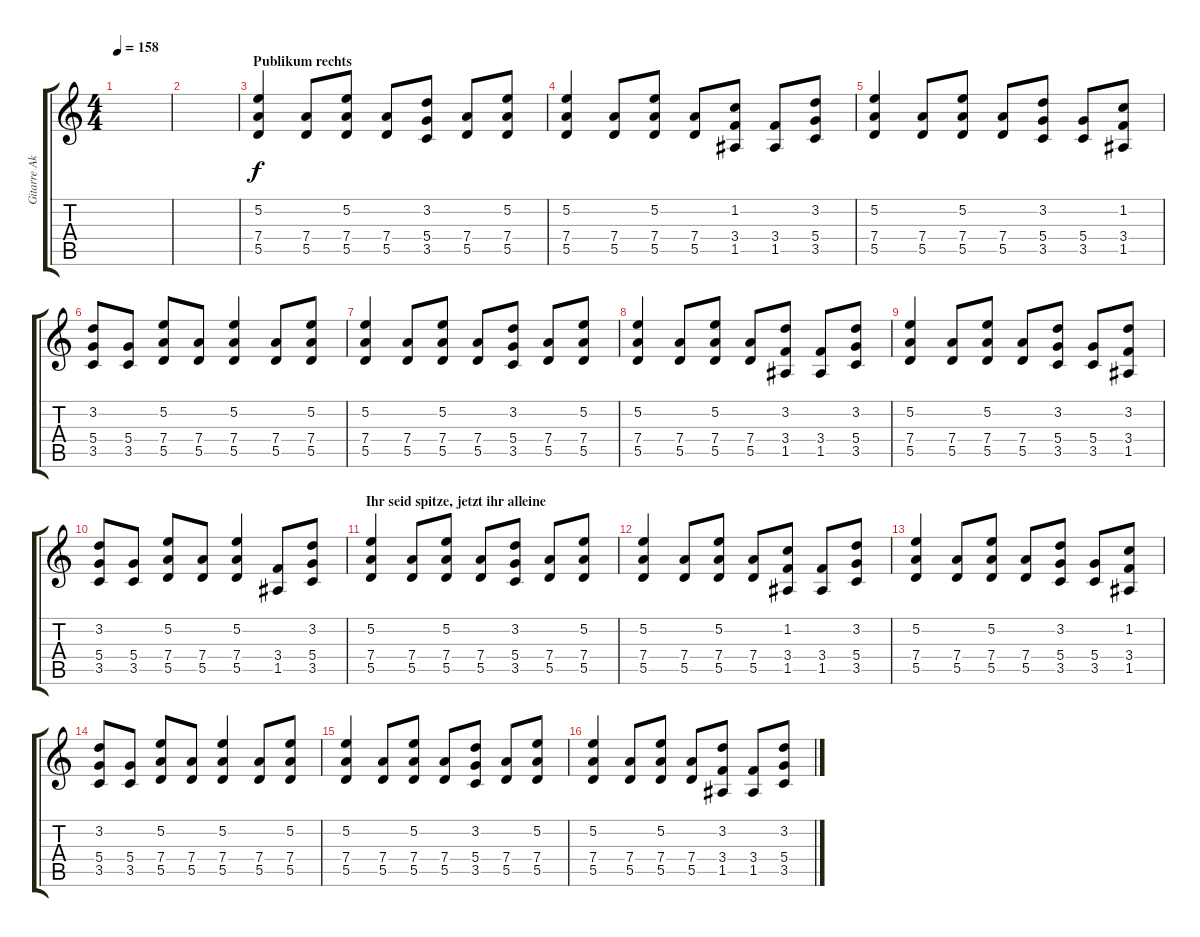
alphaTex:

\track ("Gitarre Akkustik" "Gitarre Ak") {instrument acousticguitarsteel}
\staff {score tabs}
\tuning (E4 B3 G3 D3 A2 D2) {hide}
\ts (4 4)
\tempo 158
\clef g2
\ks c
|
|
\section ("" "Publikum rechts")
(5.2 7.4 5.5).4 (7.4 5.5).8 (5.2 7.4 5.5).8 (7.4 5.5).8 (3.2 5.4 3.5).8 (7.4 5.5).8 (5.2 7.4 5.5).8 |
(5.2 7.4 5.5).4 (7.4 5.5).8 (5.2 7.4 5.5).8 (7.4 5.5).8 (1.2 3.4 1.5).8 (3.4 1.5).8 (3.2 5.4 3.5).8 |
(5.2 7.4 5.5).4 (7.4 5.5).8 (5.2 7.4 5.5).8 (7.4 5.5).8 (3.2 5.4 3.5).8 (5.4 3.5).8 (1.2 3.4 1.5).8 |
(3.2 5.4 3.5).8 (5.4 3.5).8 (5.2 7.4 5.5).8 (7.4 5.5).8 (5.2 7.4 5.5).4 (7.4 5.5).8 (5.2 7.4 5.5).8 |
(5.2 7.4 5.5).4 (7.4 5.5).8 (5.2 7.4 5.5).8 (7.4 5.5).8 (3.2 5.4 3.5).8 (7.4 5.5).8 (5.2 7.4 5.5).8 |
(5.2 7.4 5.5).4 (7.4 5.5).8 (5.2 7.4 5.5).8 (7.4 5.5).8 (3.2 3.4 1.5).8 (3.4 1.5).8 (3.2 5.4 3.5).8 |
(5.2 7.4 5.5).4 (7.4 5.5).8 (5.2 7.4 5.5).8 (7.4 5.5).8 (3.2 5.4 3.5).8 (5.4 3.5).8 (3.2 3.4 1.5).8 |
(3.2 5.4 3.5).8 (5.4 3.5).8 (5.2 7.4 5.5).8 (7.4 5.5).8 (5.2 7.4 5.5).4 (3.4 1.5).8 (3.2 5.4 3.5).8 |
\section ("" "Ihr seid spitze, jetzt ihr alleine")
(5.2 7.4 5.5).4 (7.4 5.5).8 (5.2 7.4 5.5).8 (7.4 5.5).8 (3.2 5.4 3.5).8 (7.4 5.5).8 (5.2 7.4 5.5).8 |
(5.2 7.4 5.5).4 (7.4 5.5).8 (5.2 7.4 5.5).8 (7.4 5.5).8 (1.2 3.4 1.5).8 (3.4 1.5).8 (3.2 5.4 3.5).8 |
(5.2 7.4 5.5).4 (7.4 5.5).8 (5.2 7.4 5.5).8 (7.4 5.5).8 (3.2 5.4 3.5).8 (5.4 3.5).8 (1.2 3.4 1.5).8 |
(3.2 5.4 3.5).8 (5.4 3.5).8 (5.2 7.4 5.5).8 (7.4 5.5).8 (5.2 7.4 5.5).4 (7.4 5.5).8 (5.2 7.4 5.5).8 |
(5.2 7.4 5.5).4 (7.4 5.5).8 (5.2 7.4 5.5).8 (7.4 5.5).8 (3.2 5.4 3.5).8 (7.4 5.5).8 (5.2 7.4 5.5).8 |
(5.2 7.4 5.5).4 (7.4 5.5).8 (5.2 7.4 5.5).8 (7.4 5.5).8 (3.2 3.4 1.5).8 (3.4 1.5).8 (3.2 5.4 3.5).8
